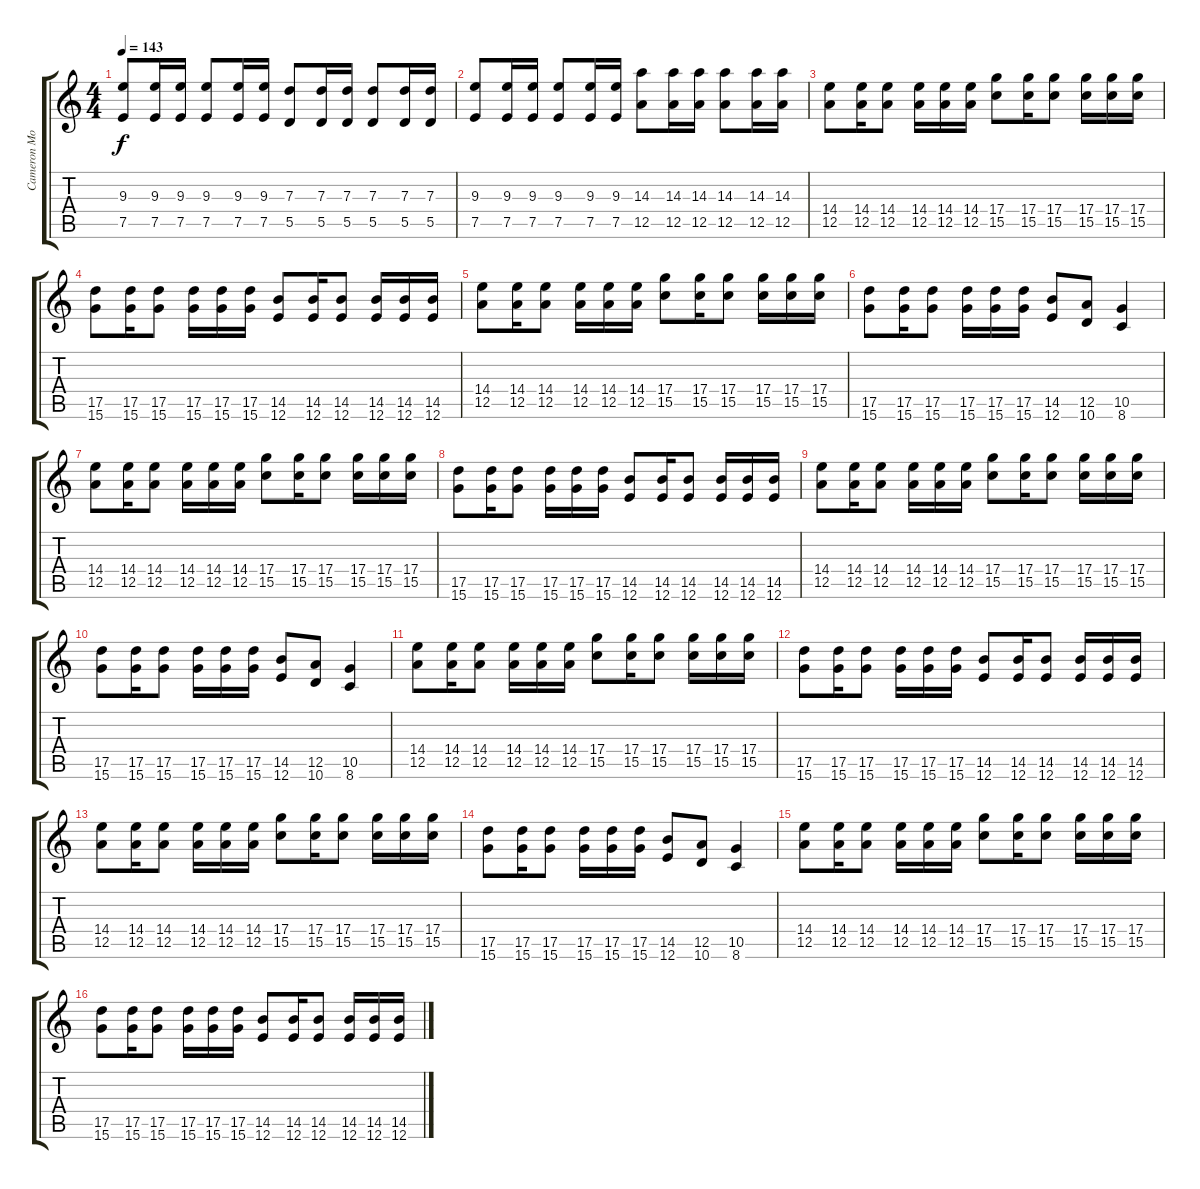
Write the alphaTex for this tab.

\track ("Cameron Morrison" "Cameron Mo") {instrument distortionguitar}
\staff {score tabs}
\tuning (E4 B3 G3 D3 A2 E2) {hide}
\ts (4 4)
\tempo 143
\clef g2
\ks c
(9.3 7.5).8{dy f} (9.3 7.5).16 (9.3 7.5).16 (9.3 7.5).8 (9.3 7.5).16 (9.3 7.5).16 (7.3 5.5).8 (7.3 5.5).16 (7.3 5.5).16 (7.3 5.5).8 (7.3 5.5).16 (7.3 5.5).16 |
(9.3 7.5).8 (9.3 7.5).16 (9.3 7.5).16 (9.3 7.5).8 (9.3 7.5).16 (9.3 7.5).16 (14.3 12.5).8 (14.3 12.5).16 (14.3 12.5).16 (14.3 12.5).8 (14.3 12.5).16 (14.3 12.5).16 |
(14.4 12.5).8 (14.4 12.5).16 (14.4 12.5).8 (14.4 12.5).16 (14.4 12.5).16 (14.4 12.5).16 (17.4 15.5).8 (17.4 15.5).16 (17.4 15.5).8 (17.4 15.5).16 (17.4 15.5).16 (17.4 15.5).16 |
(17.5 15.6).8 (17.5 15.6).16 (17.5 15.6).8 (17.5 15.6).16 (17.5 15.6).16 (17.5 15.6).16 (14.5 12.6).8 (14.5 12.6).16 (14.5 12.6).8 (14.5 12.6).16 (14.5 12.6).16 (14.5 12.6).16 |
(14.4 12.5).8 (14.4 12.5).16 (14.4 12.5).8 (14.4 12.5).16 (14.4 12.5).16 (14.4 12.5).16 (17.4 15.5).8 (17.4 15.5).16 (17.4 15.5).8 (17.4 15.5).16 (17.4 15.5).16 (17.4 15.5).16 |
(17.5 15.6).8 (17.5 15.6).16 (17.5 15.6).8 (17.5 15.6).16 (17.5 15.6).16 (17.5 15.6).16 (14.5 12.6).8 (12.5 10.6).8 (10.5 8.6).4 |
(14.4 12.5).8 (14.4 12.5).16 (14.4 12.5).8 (14.4 12.5).16 (14.4 12.5).16 (14.4 12.5).16 (17.4 15.5).8 (17.4 15.5).16 (17.4 15.5).8 (17.4 15.5).16 (17.4 15.5).16 (17.4 15.5).16 |
(17.5 15.6).8 (17.5 15.6).16 (17.5 15.6).8 (17.5 15.6).16 (17.5 15.6).16 (17.5 15.6).16 (14.5 12.6).8 (14.5 12.6).16 (14.5 12.6).8 (14.5 12.6).16 (14.5 12.6).16 (14.5 12.6).16 |
(14.4 12.5).8 (14.4 12.5).16 (14.4 12.5).8 (14.4 12.5).16 (14.4 12.5).16 (14.4 12.5).16 (17.4 15.5).8 (17.4 15.5).16 (17.4 15.5).8 (17.4 15.5).16 (17.4 15.5).16 (17.4 15.5).16 |
(17.5 15.6).8 (17.5 15.6).16 (17.5 15.6).8 (17.5 15.6).16 (17.5 15.6).16 (17.5 15.6).16 (14.5 12.6).8 (12.5 10.6).8 (10.5 8.6).4 |
(14.4 12.5).8 (14.4 12.5).16 (14.4 12.5).8 (14.4 12.5).16 (14.4 12.5).16 (14.4 12.5).16 (17.4 15.5).8 (17.4 15.5).16 (17.4 15.5).8 (17.4 15.5).16 (17.4 15.5).16 (17.4 15.5).16 |
(17.5 15.6).8 (17.5 15.6).16 (17.5 15.6).8 (17.5 15.6).16 (17.5 15.6).16 (17.5 15.6).16 (14.5 12.6).8 (14.5 12.6).16 (14.5 12.6).8 (14.5 12.6).16 (14.5 12.6).16 (14.5 12.6).16 |
(14.4 12.5).8 (14.4 12.5).16 (14.4 12.5).8 (14.4 12.5).16 (14.4 12.5).16 (14.4 12.5).16 (17.4 15.5).8 (17.4 15.5).16 (17.4 15.5).8 (17.4 15.5).16 (17.4 15.5).16 (17.4 15.5).16 |
(17.5 15.6).8 (17.5 15.6).16 (17.5 15.6).8 (17.5 15.6).16 (17.5 15.6).16 (17.5 15.6).16 (14.5 12.6).8 (12.5 10.6).8 (10.5 8.6).4 |
(14.4 12.5).8 (14.4 12.5).16 (14.4 12.5).8 (14.4 12.5).16 (14.4 12.5).16 (14.4 12.5).16 (17.4 15.5).8 (17.4 15.5).16 (17.4 15.5).8 (17.4 15.5).16 (17.4 15.5).16 (17.4 15.5).16 |
(17.5 15.6).8 (17.5 15.6).16 (17.5 15.6).8 (17.5 15.6).16 (17.5 15.6).16 (17.5 15.6).16 (14.5 12.6).8 (14.5 12.6).16 (14.5 12.6).8 (14.5 12.6).16 (14.5 12.6).16 (14.5 12.6).16
